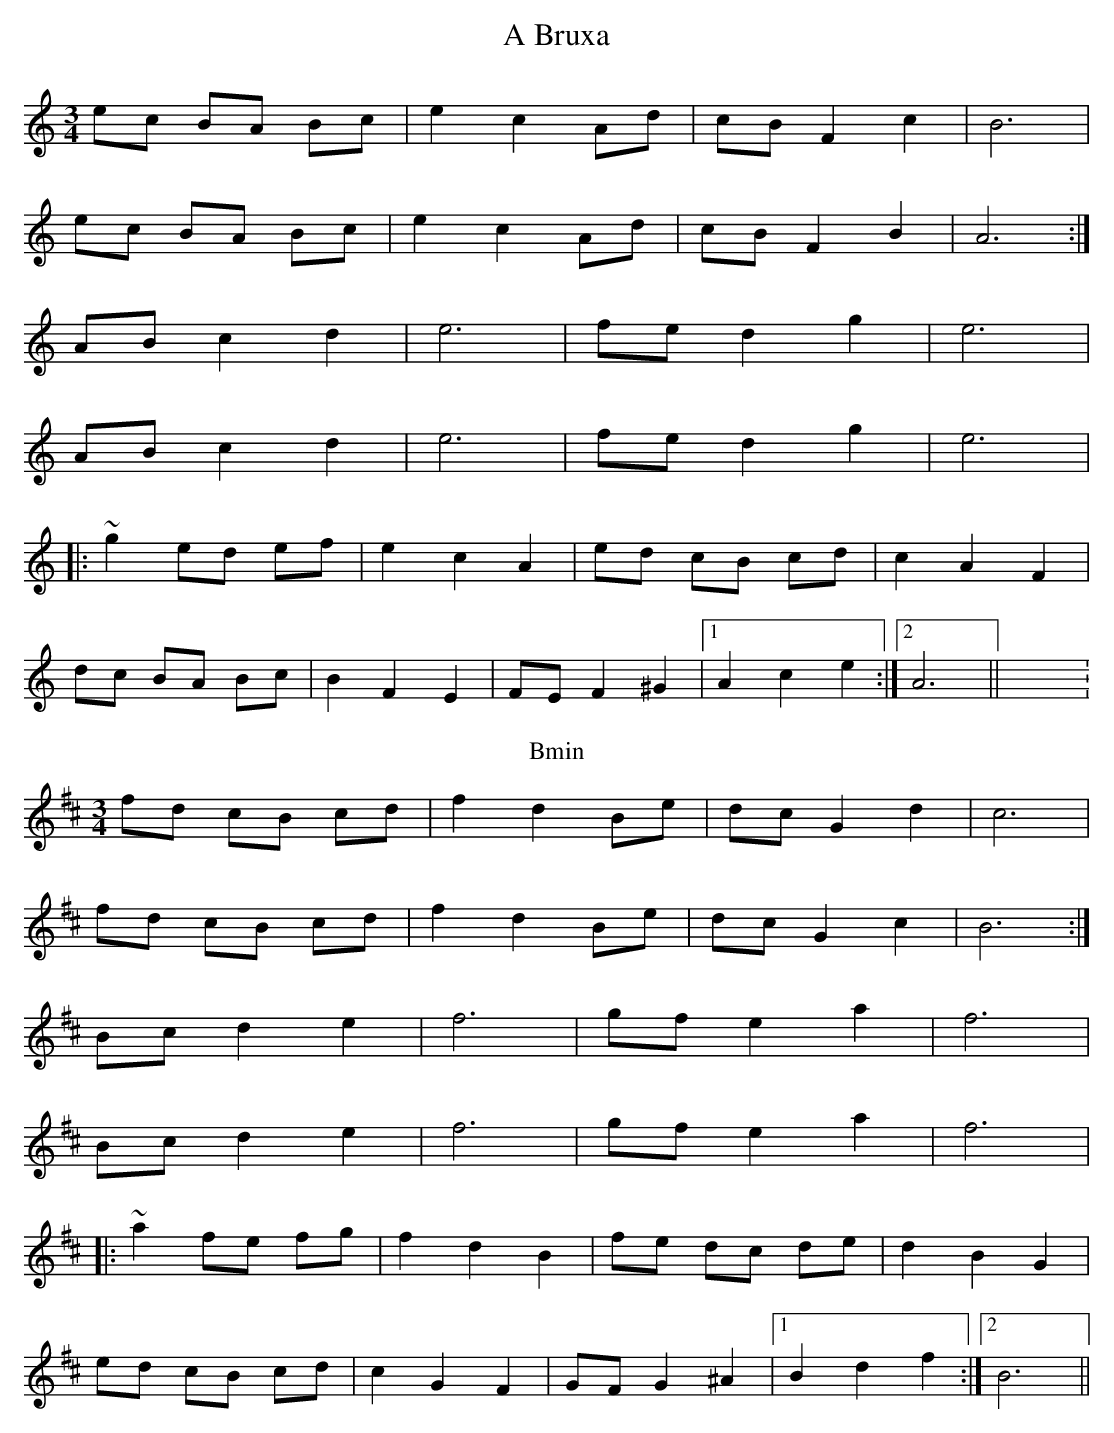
X:1
T:A Bruxa
M:3/4
L:1/8
K:Amin
ec BA Bc | e2c2 Ad | cB F2c2 | B6 |
ec BA Bc | e2c2 Ad | cB F2B2 | A6 :|
AB c2d2 | e6 | fe d2g2 | e6 |
AB c2d2 | e6 | fe d2g2 | e6 |
|:~g2 ed ef | e2c2A2 |ed cB cd | c2A2F2 |
dc BA Bc | B2F2E2 | FE F2^G2 |1A2c2e2:|2A6||X: 1
T: Bmin
K:Bmin
fd cB cd | f2d2 Be | dc G2d2 | c6 |
fd cB cd | f2d2 Be | dc G2c2 | B6 :|
Bc d2e2 | f6 | gf e2a2 | f6 |
Bc d2e2 | f6 | gf e2a2 | f6 |
|:~a2 fe fg | f2d2B2 |fe dc de | d2B2G2 |
ed cB cd | c2G2F2 | GF G2^A2 |1B2d2f2:|2B6||
